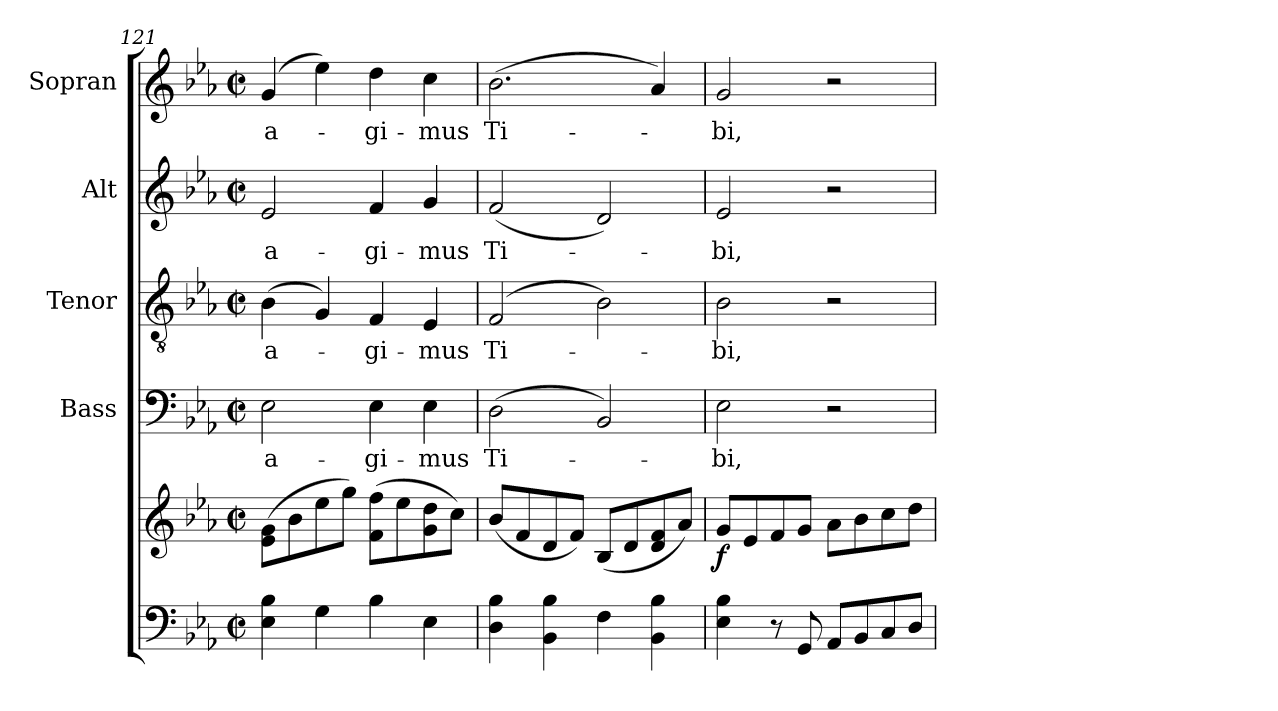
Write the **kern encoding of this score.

**kern	**kern	**dynam	**kern	**text	**kern	**text	**kern	**text	**kern	**text
*part5	*part5	*part5	*part4	*part4	*part3	*part3	*part2	*part2	*part1	*part1
*staff6	*staff5	*staff5/6	*staff4	*staff4	*staff3	*staff3	*staff2	*staff2	*staff1	*staff1
*	*	*	*I"Bass	*	*I"Tenor	*	*I"Alt	*	*I"Sopran	*
*	*	*	*I'B.	*	*I'T.	*	*I'A.	*	*I'S.	*
*clefF4	*clefG2	*	*clefF4	*	*clefGv2	*	*clefG2	*	*clefG2	*
*k[b-e-a-]	*k[b-e-a-]	*	*k[b-e-a-]	*	*k[b-e-a-]	*	*k[b-e-a-]	*	*k[b-e-a-]	*
*E-:	*E-:	*	*E-:	*	*E-:	*	*E-:	*	*E-:	*
*M2/2	*M2/2	*	*M2/2	*	*M2/2	*	*M2/2	*	*M2/2	*
*met(c|)	*met(c|)	*	*met(c|)	*	*met(c|)	*	*met(c|)	*	*met(c|)	*
=121	=121	=121	=121	=121	=121	=121	=121	=121	=121	=121
!	!	!	!	!LO:LY:b	!	!LO:LY:b	!	!LO:LY:b	!	!LO:LY:b
4E-\ 4B-\	(>8e-\ 8g\L	.	2E-\	a-	(>4B-\	a-	2e-/	a-	(4g/	a-
.	8b-\	.	.	.	.	.	.	.	.	.
4G\	8ee-\	.	.	.	4G/)	.	.	.	4ee-\)	.
.	8gg\J)	.	.	.	.	.	.	.	.	.
!	!	!	!	!LO:LY:b	!	!LO:LY:b	!	!LO:LY:b	!	!LO:LY:b
4B-\	(>8f\ 8ff\L	.	4E-\	-gi-	4F/	-gi-	4f/	-gi-	4dd\	-gi-
.	8ee-\	.	.	.	.	.	.	.	.	.
!	!	!	!	!LO:LY:b	!	!LO:LY:b	!	!LO:LY:b	!	!LO:LY:b
4E-\	8g\ 8dd\	.	4E-\	-mus	4E-/	-mus	4g/	-mus	4cc\	-mus
.	8cc\J)	.	.	.	.	.	.	.	.	.
=122	=122	=122	=122	=122	=122	=122	=122	=122	=122	=122
!	!	!	!	!LO:LY:b	!	!LO:LY:b	!	!LO:LY:b	!	!LO:LY:b
4D\ 4B-\	(<8b-/L	.	(>2D\	Ti-	(2F/	Ti-	(<2f/	Ti-	(>2.b-\	Ti-
.	8f/	.	.	.	.	.	.	.	.	.
4BB-\ 4B-\	8d/	.	.	.	.	.	.	.	.	.
.	8f/J)	.	.	.	.	.	.	.	.	.
4F\	(<8B-/L	.	2BB-/)	.	2B-\)	.	2d/)	.	.	.
.	8d/	.	.	.	.	.	.	.	.	.
4BB-\ 4B-\	8d/ 8f/	.	.	.	.	.	.	.	4a-/)	.
.	8a-/J)	.	.	.	.	.	.	.	.	.
=123	=123	=123	=123	=123	=123	=123	=123	=123	=123	=123
!	!	!LO:DY:b	!	!LO:LY:b	!	!LO:LY:b	!	!LO:LY:b	!	!LO:LY:b
4E-\ 4B-\	8g/L	f	2E-\	-bi,	2B-\	-bi,	2e-/	-bi,	2g/	-bi,
.	8e-/	.	.	.	.	.	.	.	.	.
8r	8f/	.	.	.	.	.	.	.	.	.
8GG/	8g/J	.	.	.	.	.	.	.	.	.
8AA-/L	8a-\L	.	2r	.	2r	.	2r	.	2r	.
8BB-/	8b-\	.	.	.	.	.	.	.	.	.
8C/	8cc\	.	.	.	.	.	.	.	.	.
8D/J	8dd\J	.	.	.	.	.	.	.	.	.
=	=	=	=	=	=	=	=	=	=	=
*-	*-	*-	*-	*-	*-	*-	*-	*-	*-	*-
